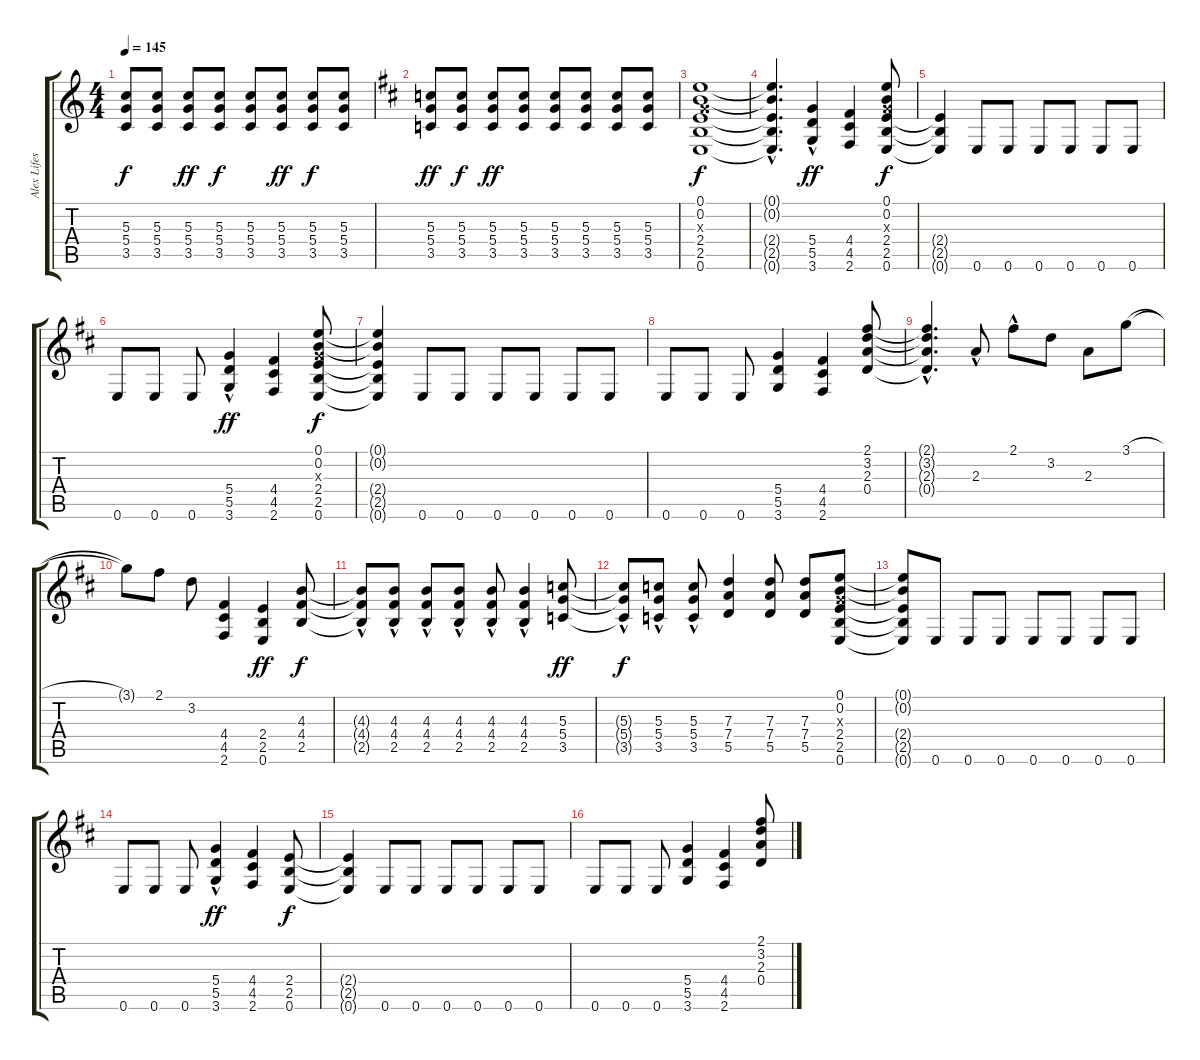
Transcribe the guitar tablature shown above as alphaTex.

\track ("Alex Lifeson" "Alex Lifes") {instrument overdrivenguitar}
\staff {score tabs}
\tuning (E4 B3 G3 D3 A2 E2) {hide}
\ts (4 4)
\tempo 145
\clef g2
\ks c
(5.3 5.4 3.5).8{dy f} (5.3 5.4 3.5).8 (5.3 5.4 3.5).8{dy ff} (5.3 5.4 3.5).8{dy f} (5.3 5.4 3.5).8 (5.3 5.4 3.5).8{dy ff} (5.3 5.4 3.5).8{dy f} (5.3 5.4 3.5).8 |
\ks d
(5.3 5.4 3.5).8{dy ff} (5.3 5.4 3.5).8{dy f} (5.3 5.4 3.5).8{dy ff} (5.3 5.4 3.5).8 (5.3 5.4 3.5).8 (5.3 5.4 3.5).8 (5.3 5.4 3.5).8 (5.3 5.4 3.5).8 |
(0.1 0.2 0.3{x} 2.4 2.5 0.6).1{dy f} |
(0.1{hac t} 0.2{hac t} 2.4{hac t} 2.5{hac t} 0.6{hac t}).4{d} (5.4 5.5{hac} 3.6).4{dy ff} (4.4 4.5 2.6).4 (0.1 0.2 0.3{x} 2.4 2.5 0.6).8{dy f} |
(2.4{t} 2.5{t} 0.6{t}).4 0.6.8 0.6.8 0.6.8 0.6.8 0.6.8 0.6.8 |
0.6.8 0.6.8 0.6.8 (5.4 5.5{hac} 3.6).4{dy ff} (4.4 4.5 2.6).4 (0.1 0.2 0.3{x} 2.4 2.5 0.6).8{dy f} |
(0.1{t} 0.2{t} 2.4{t} 2.5{t} 0.6{t}).4 0.6.8 0.6.8 0.6.8 0.6.8 0.6.8 0.6.8 |
0.6.8 0.6.8 0.6.8 (5.4 5.5 3.6).4 (4.4 4.5 2.6).4 (2.1 3.2 2.3 0.4).8 |
(2.1{hac t} 3.2{hac t} 2.3{hac t} 0.4{hac t}).4{d} 2.3{hac}.8 2.1{hac}.8 3.2.8 2.3.8 3.1{h}.8 |
3.1{t}.8 2.1.8 3.2.8 (4.4 4.5 2.6).4 (2.4 2.5 0.6).4{dy ff} (4.3 4.4 2.5).8{dy f} |
(4.3{t} 4.4{t} 2.5{hac t}).8 (4.3 4.4 2.5{hac}).8 (4.3 4.4 2.5{hac}).8 (4.3 4.4 2.5{hac}).8 (4.3 4.4 2.5{hac}).8 (4.3 4.4 2.5{hac}).4 (5.3 5.4 3.5).8{dy ff} |
(5.3{t} 5.4{t} 3.5{hac t}).8{dy f} (5.3 5.4 3.5{hac}).8 (5.3 5.4 3.5{hac}).8 (7.3 7.4 5.5).4 (7.3 7.4 5.5).8 (7.3 7.4 5.5).8 (0.1 0.2 0.3{x} 2.4 2.5 0.6).8 |
(0.1{t} 0.2{t} 2.4{t} 2.5{t} 0.6{t}).8 0.6.8 0.6.8 0.6.8 0.6.8 0.6.8 0.6.8 0.6.8 |
0.6.8 0.6.8 0.6.8 (5.4 5.5{hac} 3.6).4{dy ff} (4.4 4.5 2.6).4 (2.4 2.5 0.6).8{dy f} |
(2.4{t} 2.5{t} 0.6{t}).4 0.6.8 0.6.8 0.6.8 0.6.8 0.6.8 0.6.8 |
0.6.8 0.6.8 0.6.8 (5.4 5.5 3.6).4 (4.4 4.5 2.6).4 (2.1 3.2 2.3 0.4).8
